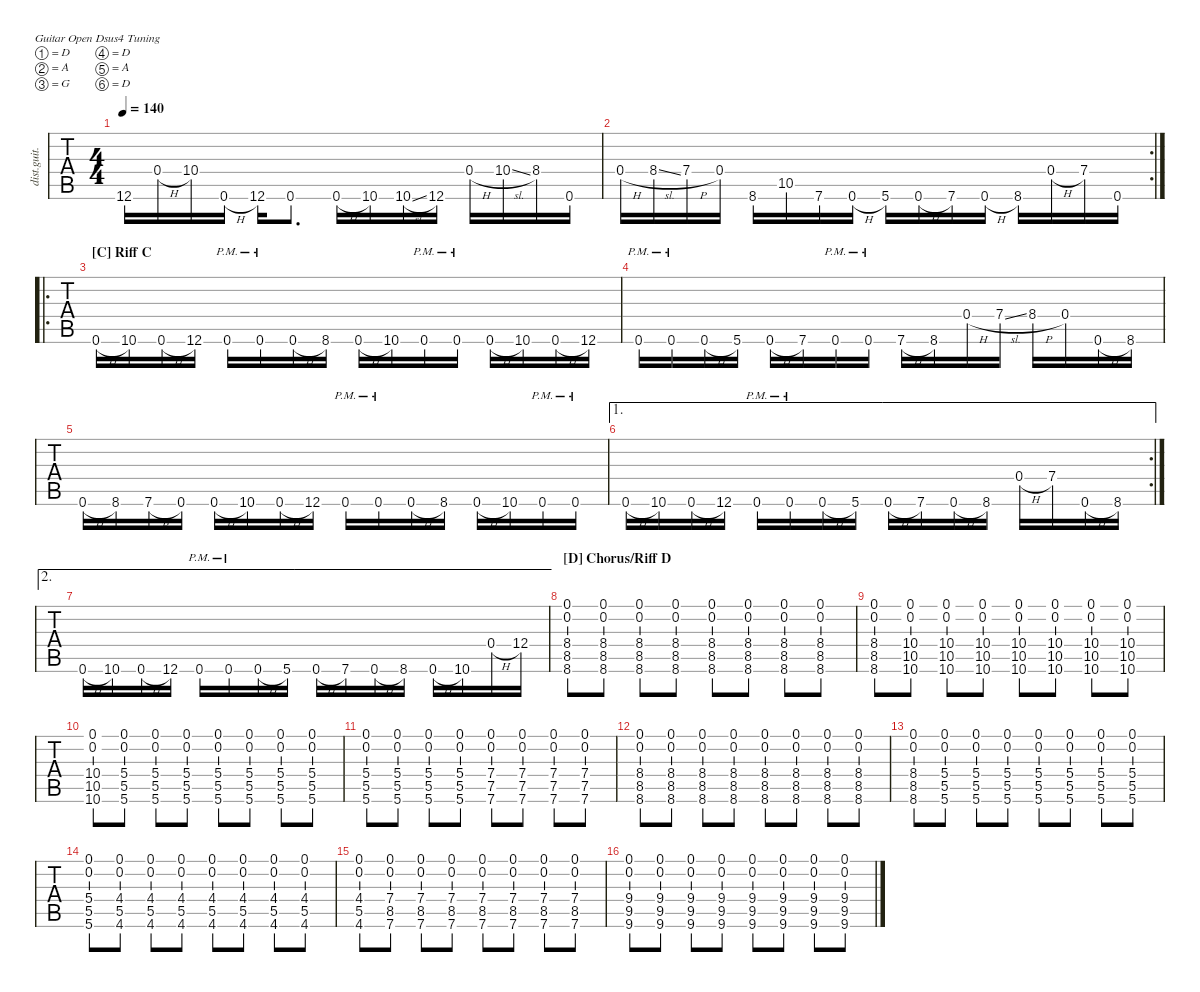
\defaultSystemsLayout 4
\hideDynamics
\bracketExtendMode nobrackets
\otherSystemsTrackNameOrientation horizontal
\track ("Rhythm R" "dist.guit.") {instrument distortionguitar}
\staff {tabs}
\tuning (D4 A3 G3 D3 A2 D2)
\ts (4 4)
\tempo 140
\clef g2
\ks c
12.6.16{dy mf beam Up} 0.4{h}.16{beam Up} 10.4.16{beam Up} 0.6{h}.16{beam Up} 12.6.16{beam Up} 0.6.8{d beam Up} 0.6{h}.16{beam Up} 10.6.16{beam Up} 10.6{sl}.16{beam Up} 12.6.16{beam Up} 0.4{h}.16{beam Up} 10.4{sl}.16{beam Up} 8.4{acc #}.16{beam Up} 0.6.16{beam Up} |
\rc 2
0.4{h}.16{beam Up} 8.4{sl acc #}.16{beam Up} 7.4{h}.16{beam Up} 0.4.16{beam Up} 8.6{acc #}.16{beam Up} 10.5.16{beam Up} 7.6.16{beam Up} 0.6{h}.16{beam Up} 5.6.16{beam Up} 0.6{h}.16{beam Up} 7.6.16{beam Up} 0.6{h}.16{beam Up} 8.6{acc #}.16{beam Up} 0.4{h}.16{beam Up} 7.4.16{beam Up} 0.6.16{beam Up} |
\ro
\section ("C" "Riff C")
0.6{h}.16{beam Up} 10.6.16{beam Up} 0.6{h}.16{beam Up} 12.6.16{beam Up} 0.6{pm}.16{beam Up} 0.6{pm}.16{beam Up} 0.6{h}.16{beam Up} 8.6{acc #}.16{beam Up} 0.6{h}.16{beam Up} 10.6.16{beam Up} 0.6{pm}.16{beam Up} 0.6{pm}.16{beam Up} 0.6{h}.16{beam Up} 10.6.16{beam Up} 0.6{h}.16{beam Up} 12.6.16{beam Up} |
0.6{pm}.16{beam Up} 0.6{pm}.16{beam Up} 0.6{h}.16{beam Up} 5.6.16{beam Up} 0.6{h}.16{beam Up} 7.6.16{beam Up} 0.6{pm}.16{beam Up} 0.6{pm}.16{beam Up} 7.6{h}.16{beam Up} 8.6{acc #}.16{beam Up} 0.4{h}.16{beam Up} 7.4{sl}.16{beam Up} 8.4{h acc #}.16{beam Up} 0.4.16{beam Up} 0.6{h}.16{beam Up} 8.6{acc #}.16{beam Up} |
0.6{h}.16{beam Up} 8.6{acc #}.16{beam Up} 7.6{h}.16{beam Up} 0.6.16{beam Up} 0.6{h}.16{beam Up} 10.6.16{beam Up} 0.6{h}.16{beam Up} 12.6.16{beam Up} 0.6{pm}.16{beam Up} 0.6{pm}.16{beam Up} 0.6{h}.16{beam Up} 8.6{acc #}.16{beam Up} 0.6{h}.16{beam Up} 10.6.16{beam Up} 0.6{pm}.16{beam Up} 0.6{pm}.16{beam Up} |
\ae 1
\rc 2
0.6{h}.16{beam Up} 10.6.16{beam Up} 0.6{h}.16{beam Up} 12.6.16{beam Up} 0.6{pm}.16{beam Up} 0.6{pm}.16{beam Up} 0.6{h}.16{beam Up} 5.6.16{beam Up} 0.6{h}.16{beam Up} 7.6.16{beam Up} 0.6{h}.16{beam Up} 8.6{acc #}.16{beam Up} 0.4{h}.16{beam Up} 7.4.16{beam Up} 0.6{h}.16{beam Up} 8.6{acc #}.16{beam Up} |
\ae 2
0.6{h}.16{beam Up} 10.6.16{beam Up} 0.6{h}.16{beam Up} 12.6.16{beam Up} 0.6{pm}.16{beam Up} 0.6{pm}.16{beam Up} 0.6{h}.16{beam Up} 5.6.16{beam Up} 0.6{h}.16{beam Up} 7.6.16{beam Up} 0.6{h}.16{beam Up} 8.6{acc #}.16{beam Up} 0.6{h}.16{beam Up} 10.6.16{beam Up} 0.4{h}.16{beam Up} 12.4.16{beam Up} |
\section ("D" "Chorus/Riff D")
(8.6{acc #} 8.5 8.4{acc #} 0.2{acc x} 0.1).8{beam Up} (8.6{acc #} 8.5 8.4{acc #} 0.2{acc x} 0.1).8{beam Up} (8.6{acc #} 8.5 8.4{acc #} 0.2{acc x} 0.1).8{beam Up} (8.6{acc #} 8.5 8.4{acc #} 0.2{acc x} 0.1).8{beam Up} (8.6{acc #} 8.5 8.4{acc #} 0.2{acc x} 0.1).8{beam Up} (8.6{acc #} 8.5 8.4{acc #} 0.2{acc x} 0.1).8{beam Up} (8.6{acc #} 8.5 8.4{acc #} 0.2{acc x} 0.1).8{beam Up} (8.6{acc #} 8.5 8.4{acc #} 0.2{acc x} 0.1).8{beam Up} |
(8.6{acc #} 8.5 8.4{acc #} 0.2{acc x} 0.1).8{beam Up} (10.6 10.5 10.4 0.2{acc x} 0.1).8{beam Up} (10.6 10.5 10.4 0.2{acc x} 0.1).8{beam Up} (10.6 10.5 10.4 0.2{acc x} 0.1).8{beam Up} (10.6 10.5 10.4 0.2{acc x} 0.1).8{beam Up} (10.6 10.5 10.4 0.2{acc x} 0.1).8{beam Up} (10.6 10.5 10.4 0.2{acc x} 0.1).8{beam Up} (10.6 10.5 10.4 0.2{acc x} 0.1).8{beam Up} |
(10.6 10.5 10.4 0.2{acc x} 0.1).8{beam Up} (5.6 5.5 5.4 0.2{acc x} 0.1).8{beam Up} (5.6 5.5 5.4 0.2{acc x} 0.1).8{beam Up} (5.6 5.5 5.4 0.2{acc x} 0.1).8{beam Up} (5.6 5.5 5.4 0.2{acc x} 0.1).8{beam Up} (5.6 5.5 5.4 0.2{acc x} 0.1).8{beam Up} (5.6 5.5 5.4 0.2{acc x} 0.1).8{beam Up} (5.6 5.5 5.4 0.2{acc x} 0.1).8{beam Up} |
(5.6 5.5 5.4 0.2{acc x} 0.1).8{beam Up} (5.6 5.5 5.4 0.2{acc x} 0.1).8{beam Up} (5.6 5.5 5.4 0.2{acc x} 0.1).8{beam Up} (5.6 5.5 5.4 0.2{acc x} 0.1).8{beam Up} (7.6 7.5 7.4 0.2{acc x} 0.1).8{beam Up} (7.6 7.5 7.4 0.2{acc x} 0.1).8{beam Up} (7.6 7.5 7.4 0.2{acc x} 0.1).8{beam Up} (7.6 7.5 7.4 0.2{acc x} 0.1).8{beam Up} |
(8.6{acc #} 8.5 8.4{acc #} 0.2{acc x} 0.1).8{beam Up} (8.6{acc #} 8.5 8.4{acc #} 0.2{acc x} 0.1).8{beam Up} (8.6{acc #} 8.5 8.4{acc #} 0.2{acc x} 0.1).8{beam Up} (8.6{acc #} 8.5 8.4{acc #} 0.2{acc x} 0.1).8{beam Up} (8.6{acc #} 8.5 8.4{acc #} 0.2{acc x} 0.1).8{beam Up} (8.6{acc #} 8.5 8.4{acc #} 0.2{acc x} 0.1).8{beam Up} (8.6{acc #} 8.5 8.4{acc #} 0.2{acc x} 0.1).8{beam Up} (8.6{acc #} 8.5 8.4{acc #} 0.2{acc x} 0.1).8{beam Up} |
(8.6{acc #} 8.5 8.4{acc #} 0.2{acc x} 0.1).8{beam Up} (5.6 5.5 5.4 0.2{acc x} 0.1).8{beam Up} (5.6 5.5 5.4 0.2{acc x} 0.1).8{beam Up} (5.6 5.5 5.4 0.2{acc x} 0.1).8{beam Up} (5.6 5.5 5.4 0.2{acc x} 0.1).8{beam Up} (5.6 5.5 5.4 0.2{acc x} 0.1).8{beam Up} (5.6 5.5 5.4 0.2{acc x} 0.1).8{beam Up} (5.6 5.5 5.4 0.2{acc x} 0.1).8{beam Up} |
(5.6 5.5 5.4 0.2{acc x} 0.1).8{beam Up} (4.6{acc #} 5.5 4.4{acc #} 0.2{acc x} 0.1).8{beam Up} (4.6{acc #} 5.5 4.4{acc #} 0.2{acc x} 0.1).8{beam Up} (4.6{acc #} 5.5 4.4{acc #} 0.2{acc x} 0.1).8{beam Up} (4.6{acc #} 5.5 4.4{acc #} 0.2{acc x} 0.1).8{beam Up} (4.6{acc #} 5.5 4.4{acc #} 0.2{acc x} 0.1).8{beam Up} (4.6{acc #} 5.5 4.4{acc #} 0.2{acc x} 0.1).8{beam Up} (4.6{acc #} 5.5 4.4{acc #} 0.2{acc x} 0.1).8{beam Up} |
(4.6{acc #} 5.5 4.4{acc #} 0.2{acc x} 0.1).8{beam Up} (7.4 8.5 7.6 0.1 0.2{acc x}).8{beam Up} (7.4 8.5 7.6 0.1 0.2{acc x}).8{beam Up} (7.4 8.5 7.6 0.1 0.2{acc x}).8{beam Up} (7.4 8.5 7.6 0.1 0.2{acc x}).8{beam Up} (7.4 8.5 7.6 0.1 0.2{acc x}).8{beam Up} (7.4 8.5 7.6 0.1 0.2{acc x}).8{beam Up} (7.4 8.5 7.6 0.1 0.2{acc x}).8{beam Up} |
(0.2 0.1 9.6 9.5{acc #} 9.4).8{beam Up} (0.2 0.1 9.6 9.5{acc #} 9.4).8{beam Up} (0.2 0.1 9.6 9.5{acc #} 9.4).8{beam Up} (0.2 0.1 9.6 9.5{acc #} 9.4).8{beam Up} (0.2 0.1 9.6 9.5{acc #} 9.4).8{beam Up} (0.2 0.1 9.6 9.5{acc #} 9.4).8{beam Up} (0.2 0.1 9.6 9.5{acc #} 9.4).8{beam Up} (0.2 0.1 9.6 9.5{acc #} 9.4).8{beam Up}
